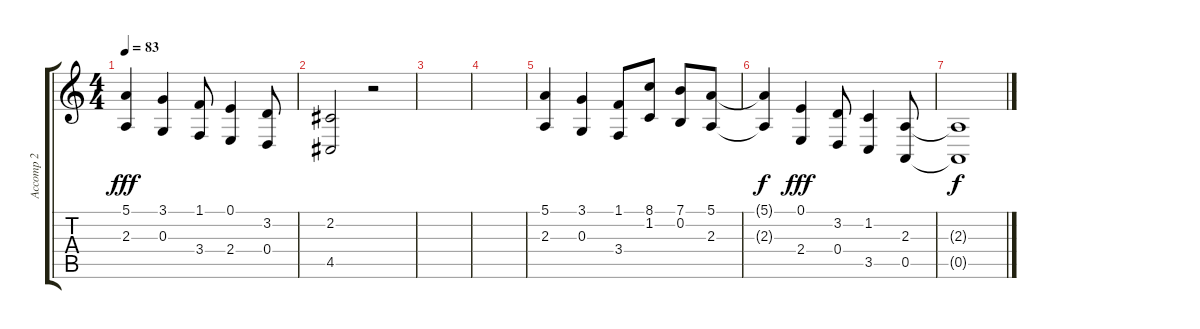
\track ("Accomp 2" "Accomp 2") {instrument brasssection}
\staff {score tabs}
\tuning (E4 B3 G3 D3 A2 E2) {hide}
\ts (4 4)
\tempo 83
\clef g2
\ks c
(5.1 2.3).4{dy fff} (3.1 0.3).4 (1.1 3.4).8 (0.1 2.4).4 (3.2 0.4).8 |
(2.2 4.5).2 r.2 |
|
|
(5.1 2.3).4 (3.1 0.3).4 (1.1 3.4).8 (8.1 1.2).8 (7.1 0.2).8 (5.1 2.3).8 |
(5.1{t} 2.3{t}).4{dy f} (0.1 2.4).4{dy fff} (3.2 0.4).8 (1.2 3.5).4 (2.3 0.5).8 |
(2.3{t} 0.5{t}).1{dy f volume 0}
